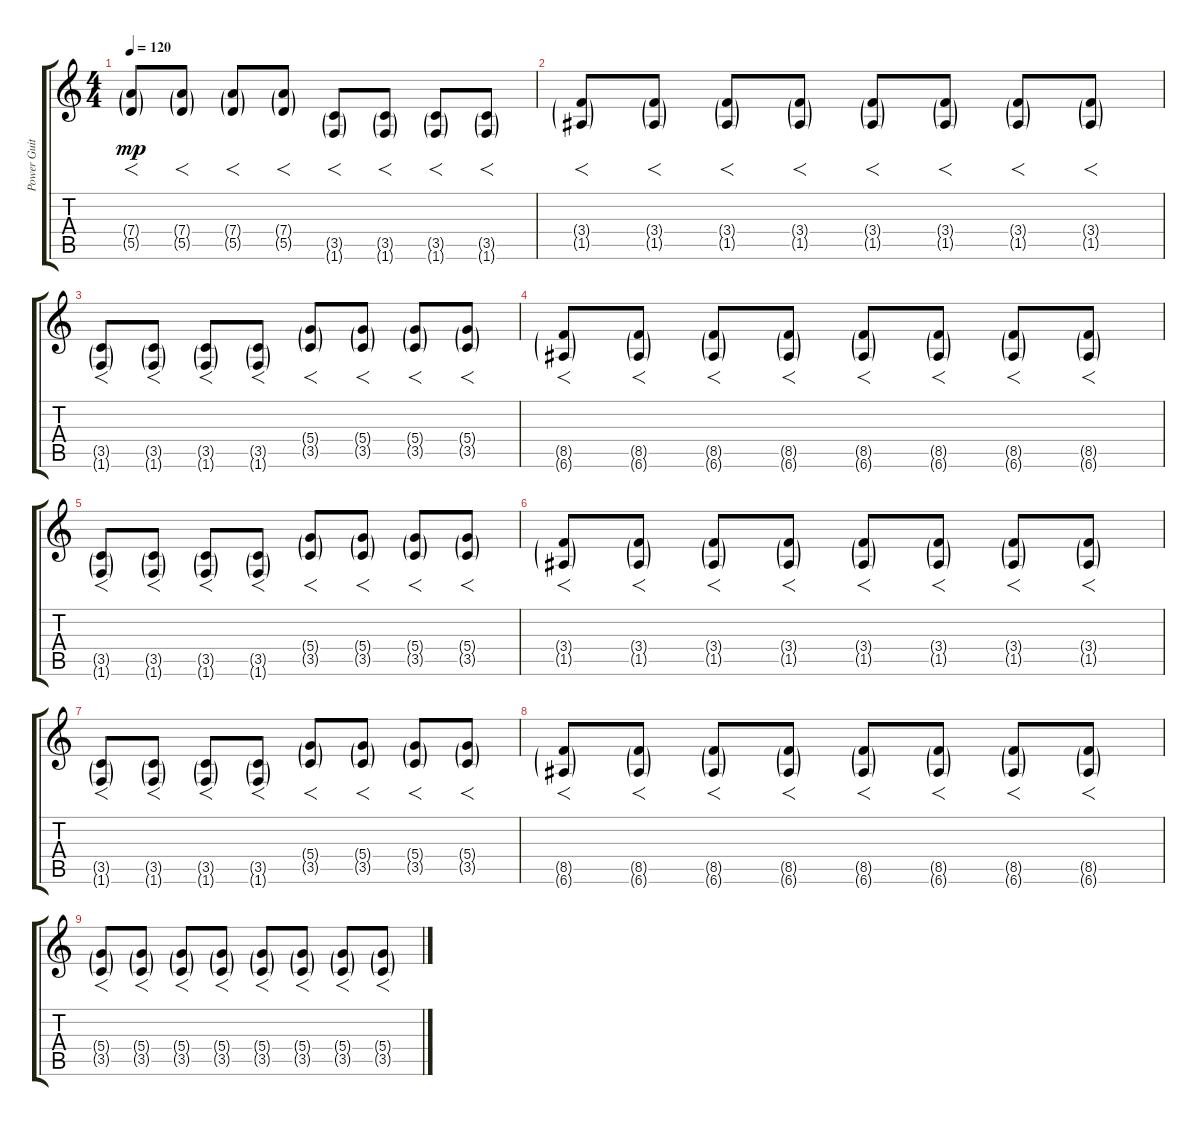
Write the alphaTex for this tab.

\track ("Power Guitar" "Power Guit") {instrument overdrivenguitar}
\staff {score tabs}
\tuning (E4 B3 G3 D3 A2 E2) {hide}
\ts (4 4)
\tempo 120
\clef g2
\ks c
(7.4{g} 5.5{g}).8{f dy mp} (7.4{g} 5.5{g}).8{f} (7.4{g} 5.5{g}).8{f} (7.4{g} 5.5{g}).8{f} (3.5{g} 1.6{g}).8{f} (3.5{g} 1.6{g}).8{f} (3.5{g} 1.6{g}).8{f} (3.5{g} 1.6{g}).8{f} |
(3.4{g} 1.5{g}).8{f} (3.4{g} 1.5{g}).8{f} (3.4{g} 1.5{g}).8{f} (3.4{g} 1.5{g}).8{f} (3.4{g} 1.5{g}).8{f} (3.4{g} 1.5{g}).8{f} (3.4{g} 1.5{g}).8{f} (3.4{g} 1.5{g}).8{f} |
(3.5{g} 1.6{g}).8{f} (3.5{g} 1.6{g}).8{f} (3.5{g} 1.6{g}).8{f} (3.5{g} 1.6{g}).8{f} (5.4{g} 3.5{g}).8{f} (5.4{g} 3.5{g}).8{f} (5.4{g} 3.5{g}).8{f} (5.4{g} 3.5{g}).8{f} |
(8.5{g} 6.6{g}).8{f} (8.5{g} 6.6{g}).8{f} (8.5{g} 6.6{g}).8{f} (8.5{g} 6.6{g}).8{f} (8.5{g} 6.6{g}).8{f} (8.5{g} 6.6{g}).8{f} (8.5{g} 6.6{g}).8{f} (8.5{g} 6.6{g}).8{f} |
(3.5{g} 1.6{g}).8{f} (3.5{g} 1.6{g}).8{f} (3.5{g} 1.6{g}).8{f} (3.5{g} 1.6{g}).8{f} (5.4{g} 3.5{g}).8{f} (5.4{g} 3.5{g}).8{f} (5.4{g} 3.5{g}).8{f} (5.4{g} 3.5{g}).8{f} |
(3.4{g} 1.5{g}).8{f} (3.4{g} 1.5{g}).8{f} (3.4{g} 1.5{g}).8{f} (3.4{g} 1.5{g}).8{f} (3.4{g} 1.5{g}).8{f} (3.4{g} 1.5{g}).8{f} (3.4{g} 1.5{g}).8{f} (3.4{g} 1.5{g}).8{f} |
(3.5{g} 1.6{g}).8{f} (3.5{g} 1.6{g}).8{f} (3.5{g} 1.6{g}).8{f} (3.5{g} 1.6{g}).8{f} (5.4{g} 3.5{g}).8{f} (5.4{g} 3.5{g}).8{f} (5.4{g} 3.5{g}).8{f} (5.4{g} 3.5{g}).8{f} |
(8.5{g} 6.6{g}).8{f} (8.5{g} 6.6{g}).8{f} (8.5{g} 6.6{g}).8{f} (8.5{g} 6.6{g}).8{f} (8.5{g} 6.6{g}).8{f} (8.5{g} 6.6{g}).8{f} (8.5{g} 6.6{g}).8{f} (8.5{g} 6.6{g}).8{f} |
(5.4{g} 3.5{g}).8{f} (5.4{g} 3.5{g}).8{f} (5.4{g} 3.5{g}).8{f} (5.4{g} 3.5{g}).8{f} (5.4{g} 3.5{g}).8{f} (5.4{g} 3.5{g}).8{f} (5.4{g} 3.5{g}).8{f} (5.4{g} 3.5{g}).8{f}
